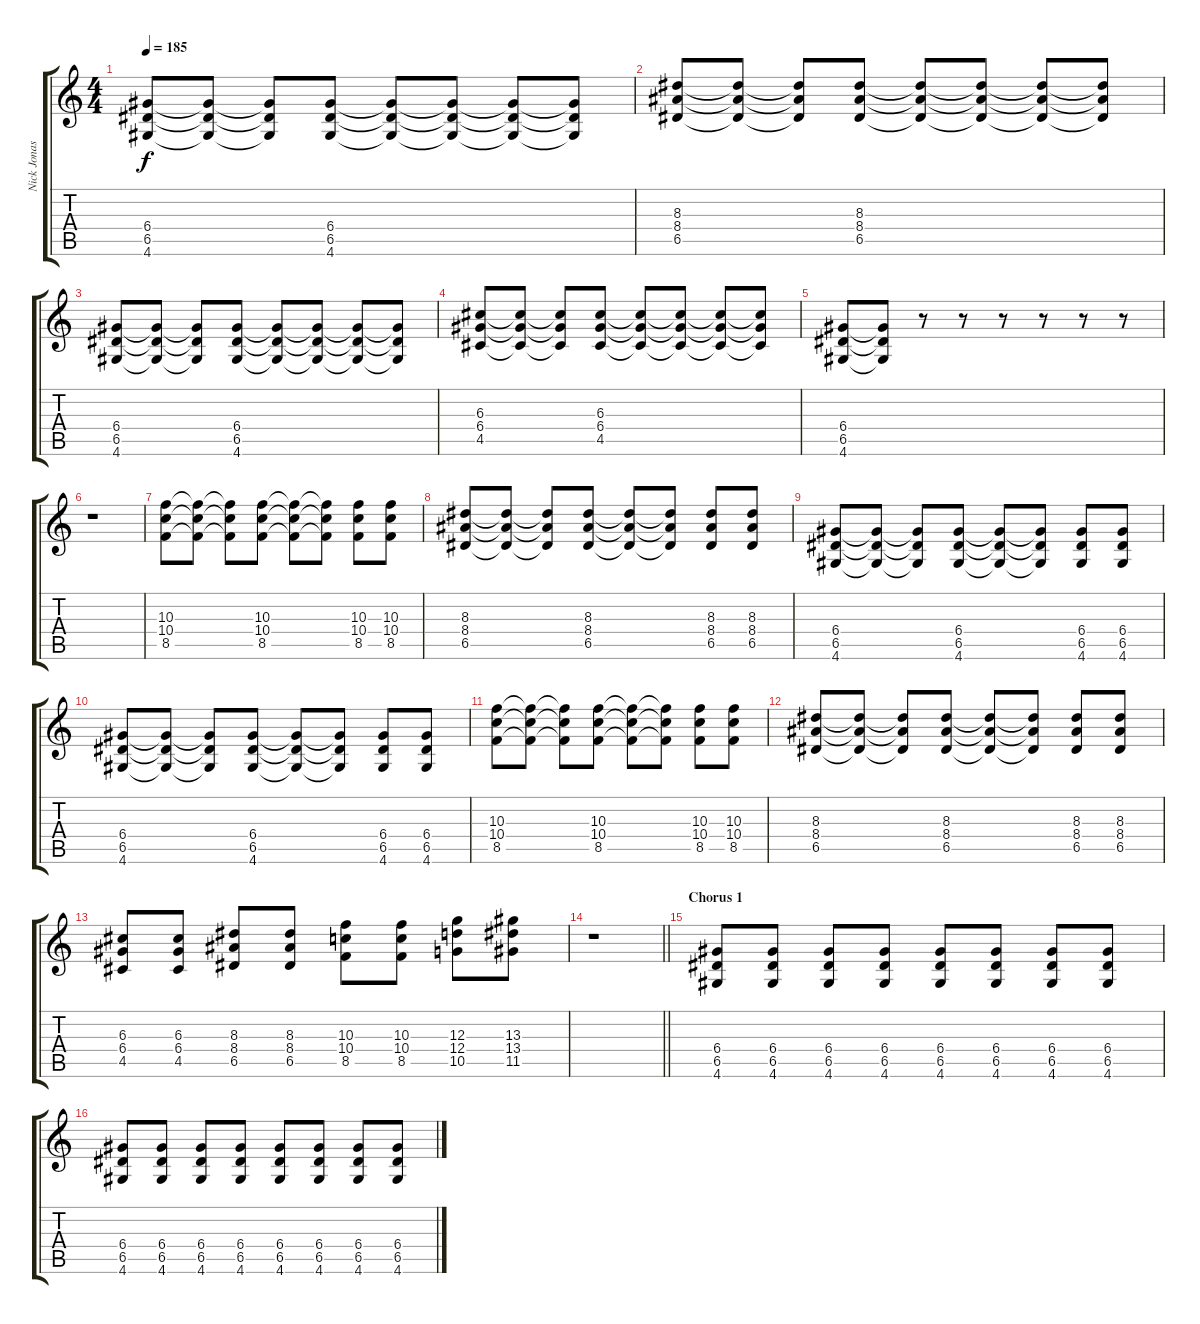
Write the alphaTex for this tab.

\track ("Nick Jonas" "Nick Jonas") {instrument distortionguitar}
\staff {score tabs}
\tuning (E4 B3 G3 D3 A2 E2) {hide}
\ts (4 4)
\tempo 185
\clef g2
\ks c
(6.4 6.5 4.6).8{dy f} (6.4{t} 6.5{t} 4.6{t}).8 (6.4{t} 6.5{t} 4.6{t}).8 (6.4 6.5 4.6).8 (6.4{t} 6.5{t} 4.6{t}).8 (6.4{t} 6.5{t} 4.6{t}).8 (6.4{t} 6.5{t} 4.6{t}).8 (6.4{t} 6.5{t} 4.6{t}).8 |
(8.3 8.4 6.5).8 (8.3{t} 8.4{t} 6.5{t}).8 (8.3{t} 8.4{t} 6.5{t}).8 (8.3 8.4 6.5).8 (8.3{t} 8.4{t} 6.5{t}).8 (8.3{t} 8.4{t} 6.5{t}).8 (8.3{t} 8.4{t} 6.5{t}).8 (8.3{t} 8.4{t} 6.5{t}).8 |
(6.4 6.5 4.6).8 (6.4{t} 6.5{t} 4.6{t}).8 (6.4{t} 6.5{t} 4.6{t}).8 (6.4 6.5 4.6).8 (6.4{t} 6.5{t} 4.6{t}).8 (6.4{t} 6.5{t} 4.6{t}).8 (6.4{t} 6.5{t} 4.6{t}).8 (6.4{t} 6.5{t} 4.6{t}).8 |
(6.3 6.4 4.5).8 (6.3{t} 6.4{t} 4.5{t}).8 (6.3{t} 6.4{t} 4.5{t}).8 (6.3 6.4 4.5).8 (6.3{t} 6.4{t} 4.5{t}).8 (6.3{t} 6.4{t} 4.5{t}).8 (6.3{t} 6.4{t} 4.5{t}).8 (6.3{t} 6.4{t} 4.5{t}).8 |
(6.4 6.5 4.6).8 (6.4{t} 6.5{t} 4.6{t}).8 r.8 r.8 r.8 r.8 r.8 r.8 |
r.1 |
(10.3 10.4 8.5).8 (10.3{t} 10.4{t} 8.5{t}).8 (10.3{t} 10.4{t} 8.5{t}).8 (10.3 10.4 8.5).8 (10.3{t} 10.4{t} 8.5{t}).8 (10.3{t} 10.4{t} 8.5{t}).8 (10.3 10.4 8.5).8 (10.3 10.4 8.5).8 |
(8.3 8.4 6.5).8 (8.3{t} 8.4{t} 6.5{t}).8 (8.3{t} 8.4{t} 6.5{t}).8 (8.3 8.4 6.5).8 (8.3{t} 8.4{t} 6.5{t}).8 (8.3{t} 8.4{t} 6.5{t}).8 (8.3 8.4 6.5).8 (8.3 8.4 6.5).8 |
(6.4 6.5 4.6).8 (6.4{t} 6.5{t} 4.6{t}).8 (6.4{t} 6.5{t} 4.6{t}).8 (6.4 6.5 4.6).8 (6.4{t} 6.5{t} 4.6{t}).8 (6.4{t} 6.5{t} 4.6{t}).8 (6.4 6.5 4.6).8 (6.4 6.5 4.6).8 |
(6.4 6.5 4.6).8 (6.4{t} 6.5{t} 4.6{t}).8 (6.4{t} 6.5{t} 4.6{t}).8 (6.4 6.5 4.6).8 (6.4{t} 6.5{t} 4.6{t}).8 (6.4{t} 6.5{t} 4.6{t}).8 (6.4 6.5 4.6).8 (6.4 6.5 4.6).8 |
(10.3 10.4 8.5).8 (10.3{t} 10.4{t} 8.5{t}).8 (10.3{t} 10.4{t} 8.5{t}).8 (10.3 10.4 8.5).8 (10.3{t} 10.4{t} 8.5{t}).8 (10.3{t} 10.4{t} 8.5{t}).8 (10.3 10.4 8.5).8 (10.3 10.4 8.5).8 |
(8.3 8.4 6.5).8 (8.3{t} 8.4{t} 6.5{t}).8 (8.3{t} 8.4{t} 6.5{t}).8 (8.3 8.4 6.5).8 (8.3{t} 8.4{t} 6.5{t}).8 (8.3{t} 8.4{t} 6.5{t}).8 (8.3 8.4 6.5).8 (8.3 8.4 6.5).8 |
(6.3 6.4 4.5).8 (6.3 6.4 4.5).8 (8.3 8.4 6.5).8 (8.3 8.4 6.5).8 (10.3 10.4 8.5).8 (10.3 10.4 8.5).8 (12.3 12.4 10.5).8 (13.3 13.4 11.5).8 |
\barLineRight lightlight
r.1 |
\section ("" "Chorus 1")
(6.4 6.5 4.6).8 (6.4 6.5 4.6).8 (6.4 6.5 4.6).8 (6.4 6.5 4.6).8 (6.4 6.5 4.6).8 (6.4 6.5 4.6).8 (6.4 6.5 4.6).8 (6.4 6.5 4.6).8 |
(6.4 6.5 4.6).8 (6.4 6.5 4.6).8 (6.4 6.5 4.6).8 (6.4 6.5 4.6).8 (6.4 6.5 4.6).8 (6.4 6.5 4.6).8 (6.4 6.5 4.6).8 (6.4 6.5 4.6).8
